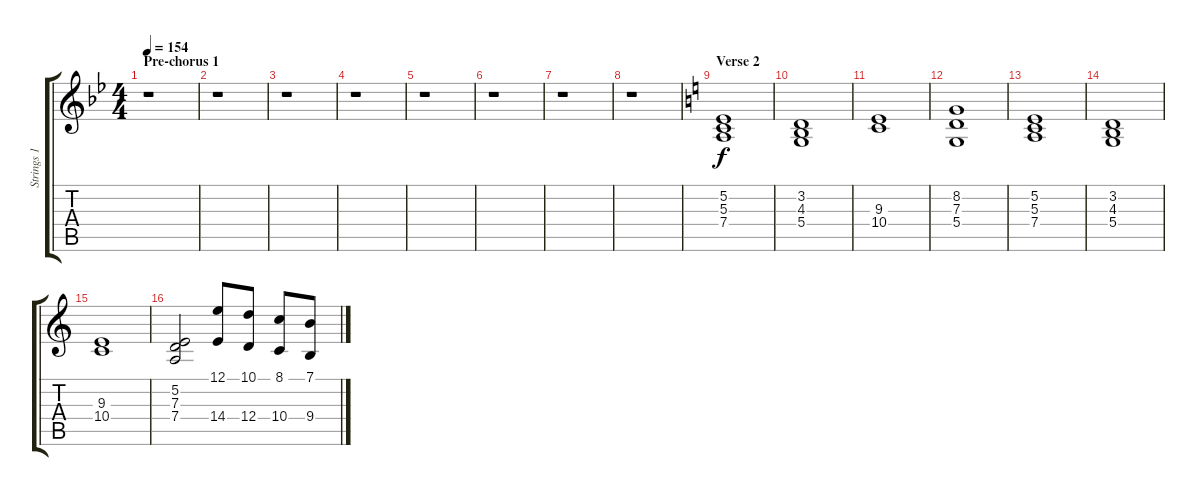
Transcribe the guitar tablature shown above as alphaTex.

\track ("Strings 1" "Strings 1") {instrument stringensemble1}
\staff {score tabs}
\tuning (E4 B3 G3 D3 A2 E2) {hide}
\ts (4 4)
\section ("" "Pre-chorus 1")
\tempo 154
\clef g2
\ks gminor
r.1{dy f} |
r.1 |
r.1 |
r.1 |
r.1 |
r.1 |
r.1 |
r.1 |
\section ("" "Verse 2")
\ks c
(5.2 5.3 7.4).1 |
(3.2 4.3 5.4).1 |
(9.3 10.4).1 |
(8.2 7.3 5.4).1 |
(5.2 5.3 7.4).1 |
(3.2 4.3 5.4).1 |
(9.3 10.4).1 |
(5.2 7.3 7.4).2 (12.1 14.4).8 (10.1 12.4).8 (8.1 10.4).8 (7.1 9.4).8
